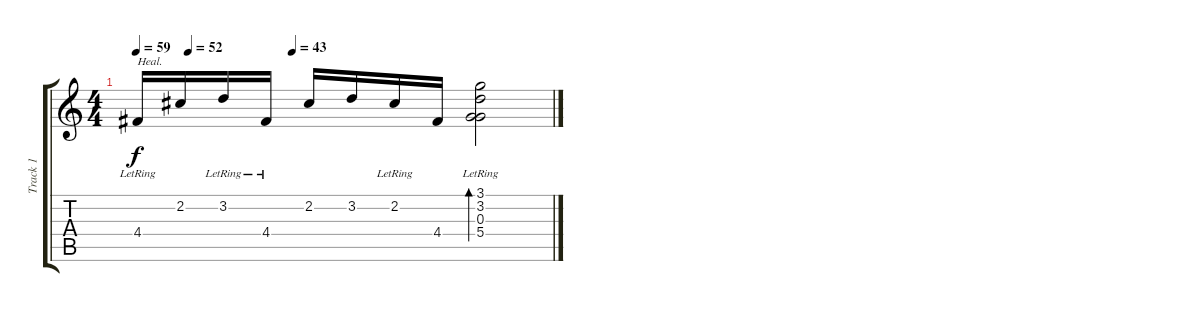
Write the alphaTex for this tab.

\track ("Track 1" "Track 1") {instrument acousticguitarsteel}
\staff {score tabs}
\tuning (E4 B3 G3 D3 A2 E2) {hide}
\ts (4 4)
\tempo 59
\tempo (52 0.125)
\tempo (43 0.375)
\clef g2
\ks c
4.4{lr}.16{txt "Heal." dy f} 2.2.16 3.2{lr}.16 4.4{lr}.16 2.2.16 3.2.16 2.2{lr}.16 4.4.16 (3.1{lr} 3.2{lr} 0.3{lr} 5.4{lr}).2{bd 120}
